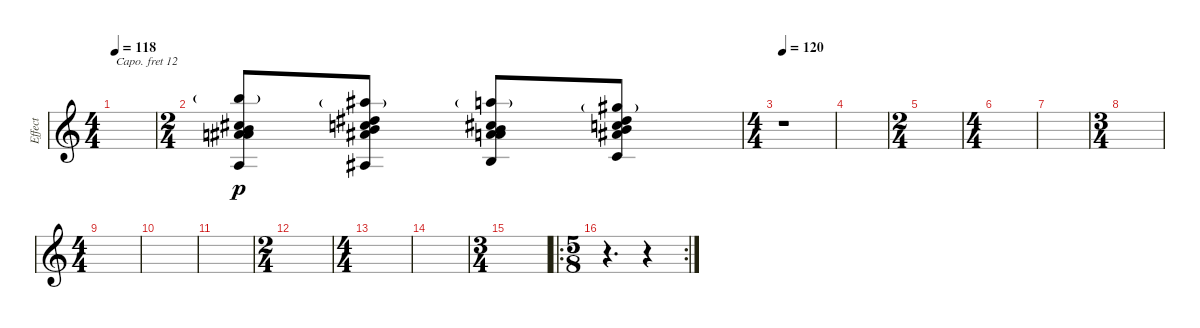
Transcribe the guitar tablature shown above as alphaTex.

\track ("Effect" "Effect") {instrument orchestralharp}
\staff {score}
\capo 12
\tuning (E4 B3 G3 D3 A2 E2) {hide}
\ts (4 4)
\tempo 118
\clef g2
\ks c
|
\ts (2 4)
(7.1{g} 2.2 4.3 8.4 12.5 5.6).8{dy p} (6.1{g} 4.2 5.3 9.4 13.5 6.6).8 (5.1{g} 2.2 4.3 8.4 12.5 7.6).8 (4.1{g} 4.2 5.3 9.4 13.5 8.6).8 |
\ts (4 4)
\tempo 120
r.1 |
|
\ts (2 4)
|
\ts (4 4)
|
|
\ts (3 4)
|
\ts (4 4)
|
|
|
\ts (2 4)
|
\ts (4 4)
|
|
\ts (3 4)
|
\ro
\rc 2
\ts (5 8)
r.4{d} r.4
